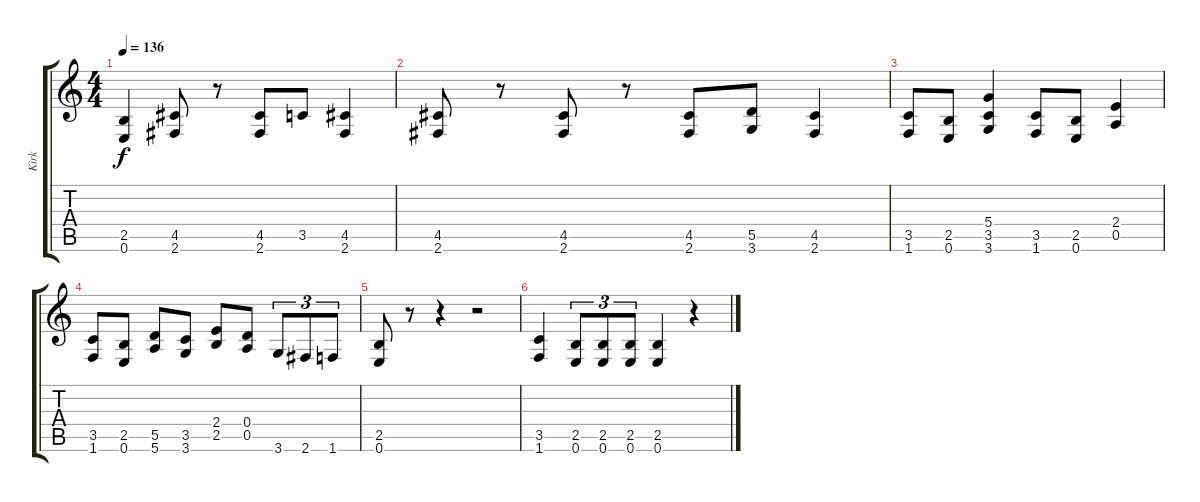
\track ("Kirk" "Kirk") {instrument overdrivenguitar}
\staff {score tabs}
\tuning (E4 B3 G3 D3 A2 E2) {hide}
\ts (4 4)
\tempo 136
\clef g2
\ks c
(2.5 0.6).4{dy f} (4.5 2.6).8 r.8 (4.5 2.6).8 3.5.8 (4.5 2.6).4 |
(4.5 2.6).8 r.8 (4.5 2.6).8 r.8 (4.5 2.6).8 (5.5 3.6).8 (4.5 2.6).4 |
(3.5 1.6).8 (2.5 0.6).8 (5.4 3.5 3.6).4 (3.5 1.6).8 (2.5 0.6).8 (2.4 0.5).4 |
(3.5 1.6).8 (2.5 0.6).8 (5.5 5.6).8 (3.5 3.6).8 (2.4 2.5).8 (0.4 0.5).8 3.6.8{tu (3 2)} 2.6.8{tu (3 2)} 1.6.8{tu (3 2)} |
(2.5 0.6).8 r.8 r.4 r.2 |
(3.5 1.6).4 (2.5 0.6).8{tu (3 2)} (2.5 0.6).8{tu (3 2)} (2.5 0.6).8{tu (3 2)} (2.5 0.6).4 r.4
